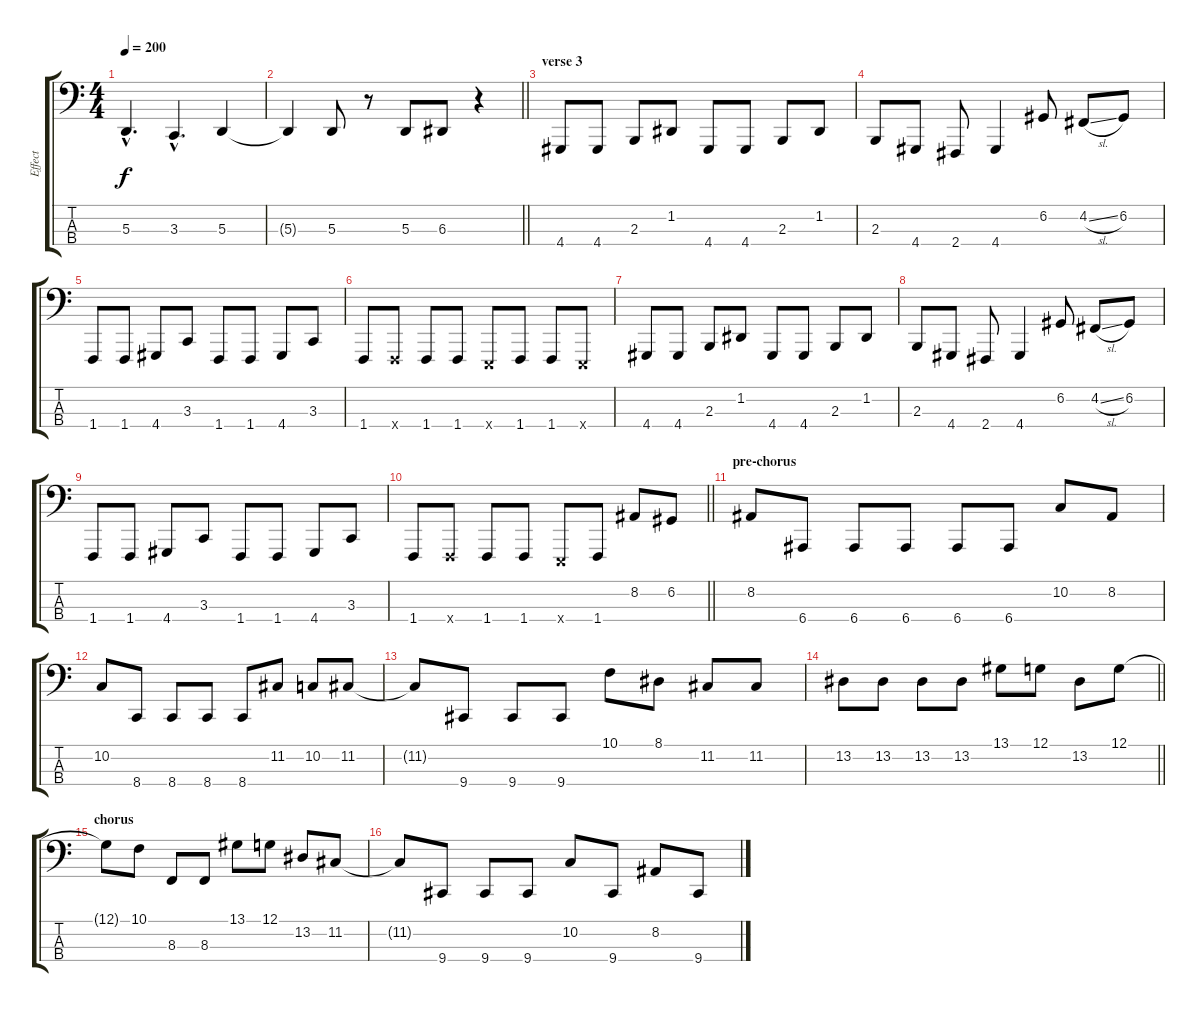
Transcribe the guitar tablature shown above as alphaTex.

\track ("Effect" "Effect") {instrument acousticgrandpiano}
\staff {score tabs}
\tuning (G2 D2 A1 E1) {hide}
\ts (4 4)
\tempo 200
\clef f4
\ks c
5.3{hac}.4{d dy f} 3.3{hac}.4{d} 5.3.4 |
\barLineRight lightlight
5.3{t}.4 5.3.8 r.8 5.3.8 6.3.8 r.4 |
\section ("" "verse 3")
4.4.8 4.4.8 2.3.8 1.2.8 4.4.8 4.4.8 2.3.8 1.2.8 |
2.3.8 4.4.8 2.4.8 4.4.4 6.2.8 4.2{sl}.8 6.2.8 |
1.4.8 1.4.8 4.4.8 3.3.8 1.4.8 1.4.8 4.4.8 3.3.8 |
1.4.8 1.4{x}.8 1.4.8 1.4.8 0.4{x}.8 1.4.8 1.4.8 0.4{x}.8 |
4.4.8 4.4.8 2.3.8 1.2.8 4.4.8 4.4.8 2.3.8 1.2.8 |
2.3.8 4.4.8 2.4.8 4.4.4 6.2.8 4.2{sl}.8 6.2.8 |
1.4.8 1.4.8 4.4.8 3.3.8 1.4.8 1.4.8 4.4.8 3.3.8 |
\barLineRight lightlight
1.4.8 1.4{x}.8 1.4.8 1.4.8 0.4{x}.8 1.4.8 8.2.8 6.2.8 |
\section ("" "pre-chorus")
8.2.8 6.4.8 6.4.8 6.4.8 6.4.8 6.4.8 10.2.8 8.2.8 |
10.2.8 8.4.8 8.4.8 8.4.8 8.4.8 11.2.8 10.2.8 11.2.8 |
11.2{t}.8 9.4.8 9.4.8 9.4.8 10.1.8 8.1.8 11.2.8 11.2.8 |
\barLineRight lightlight
13.2.8 13.2.8 13.2.8 13.2.8 13.1.8 12.1.8 13.2.8 12.1.8 |
\section ("" "chorus")
12.1{t}.8 10.1.8 8.3.8 8.3.8 13.1.8 12.1.8 13.2.8 11.2.8 |
11.2{t}.8 9.4.8 9.4.8 9.4.8 10.2.8 9.4.8 8.2.8 9.4.8
